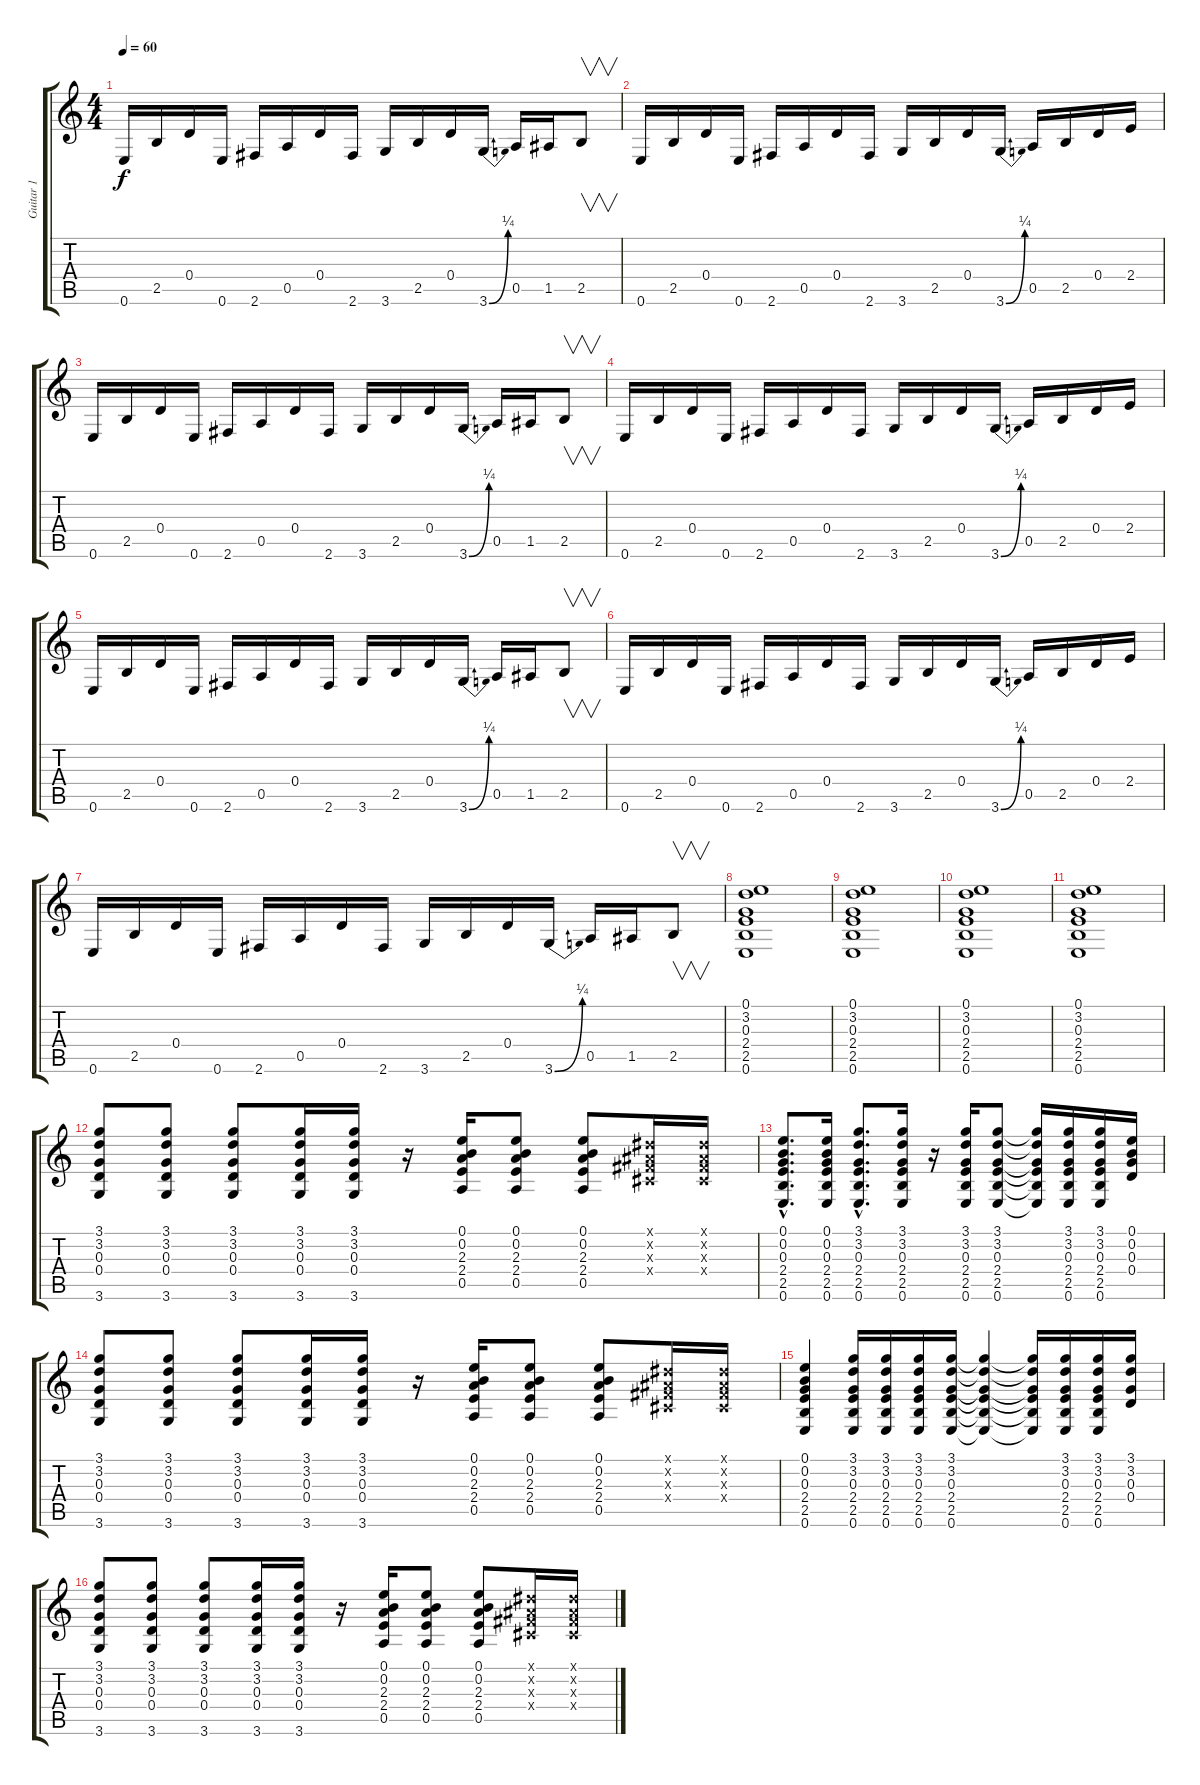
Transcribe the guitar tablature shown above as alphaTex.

\track ("Guitar 1" "Guitar 1") {instrument acousticguitarsteel}
\staff {score tabs}
\tuning (E4 B3 G3 D3 A2 E2) {hide}
\ts (4 4)
\tempo 60
\clef g2
\ks c
0.6.16{dy f} 2.5.16 0.4.16 0.6.16 2.6.16 0.5.16 0.4.16 2.6.16 3.6.16 2.5.16 0.4.16 3.6{be (bend 0 0 60 1)}.16 0.5.16 1.5.16 2.5.8{v} |
0.6.16 2.5.16 0.4.16 0.6.16 2.6.16 0.5.16 0.4.16 2.6.16 3.6.16 2.5.16 0.4.16 3.6{be (bend 0 0 60 1)}.16 0.5.16 2.5.16 0.4.16 2.4.16 |
0.6.16 2.5.16 0.4.16 0.6.16 2.6.16 0.5.16 0.4.16 2.6.16 3.6.16 2.5.16 0.4.16 3.6{be (bend 0 0 60 1)}.16 0.5.16 1.5.16 2.5.8{v} |
0.6.16{instrument electricguitarclean} 2.5.16 0.4.16 0.6.16 2.6.16 0.5.16 0.4.16 2.6.16 3.6.16 2.5.16 0.4.16 3.6{be (bend 0 0 60 1)}.16 0.5.16 2.5.16 0.4.16 2.4.16 |
0.6.16 2.5.16 0.4.16 0.6.16 2.6.16 0.5.16 0.4.16 2.6.16 3.6.16 2.5.16 0.4.16 3.6{be (bend 0 0 60 1)}.16 0.5.16 1.5.16 2.5.8{v} |
0.6.16 2.5.16 0.4.16 0.6.16 2.6.16 0.5.16 0.4.16 2.6.16 3.6.16 2.5.16 0.4.16 3.6{be (bend 0 0 60 1)}.16 0.5.16 2.5.16 0.4.16 2.4.16 |
0.6.16 2.5.16 0.4.16 0.6.16 2.6.16 0.5.16 0.4.16 2.6.16 3.6.16 2.5.16 0.4.16 3.6{be (bend 0 0 60 1)}.16 0.5.16 1.5.16 2.5.8{v} |
(0.1 3.2 0.3 2.4 2.5 0.6).1{instrument acousticguitarsteel} |
(0.1 3.2 0.3 2.4 2.5 0.6).1 |
(0.1 3.2 0.3 2.4 2.5 0.6).1 |
(0.1 3.2 0.3 2.4 2.5 0.6).1 |
(3.1 3.2 0.3 0.4 3.6).8 (3.1 3.2 0.3 0.4 3.6).8 (3.1 3.2 0.3 0.4 3.6).8 (3.1 3.2 0.3 0.4 3.6).16 (3.1 3.2 0.3 0.4 3.6).16 r.16 (0.1 0.2 2.3 2.4 0.5).16 (0.1 0.2 2.3 2.4 0.5).8 (0.1 0.2 2.3 2.4 0.5).8 (-1.1{x} -1.2{x} -1.3{x} -1.4{x}).16 (-1.1{x} -1.2{x} -1.3{x} -1.4{x}).16 |
(0.1{hac} 0.2{hac} 0.3{hac} 2.4{hac} 2.5{hac} 0.6{hac}).8{d} (0.1 0.2 0.3 2.4 2.5 0.6).16 (3.1{hac} 3.2{hac} 0.3{hac} 2.4{hac} 2.5{hac} 0.6{hac}).8{d} (3.1 3.2 0.3 2.4 2.5 0.6).16 r.16 (3.1 3.2 0.3 2.4 2.5 0.6).16 (3.1 3.2 0.3 2.4 2.5 0.6).8 (3.1{t} 3.2{t} 0.3{t} 2.4{t} 2.5{t} 0.6{t}).16 (3.1 3.2 0.3 2.4 2.5 0.6).16 (3.1 3.2 0.3 2.4 2.5 0.6).16 (0.1 0.2 0.3 0.4).16 |
(3.1 3.2 0.3 0.4 3.6).8 (3.1 3.2 0.3 0.4 3.6).8 (3.1 3.2 0.3 0.4 3.6).8 (3.1 3.2 0.3 0.4 3.6).16 (3.1 3.2 0.3 0.4 3.6).16 r.16 (0.1 0.2 2.3 2.4 0.5).16 (0.1 0.2 2.3 2.4 0.5).8 (0.1 0.2 2.3 2.4 0.5).8 (-1.1{x} -1.2{x} -1.3{x} -1.4{x}).16 (-1.1{x} -1.2{x} -1.3{x} -1.4{x}).16 |
(0.1 0.2 0.3 2.4 2.5 0.6).4 (3.1 3.2 0.3 2.4 2.5 0.6).16 (3.1 3.2 0.3 2.4 2.5 0.6).16 (3.1 3.2 0.3 2.4 2.5 0.6).16 (3.1 3.2 0.3 2.4 2.5 0.6).16 (3.1{t} 3.2{t} 0.3{t} 2.4{t} 2.5{t} 0.6{t}).4 (3.1{t} 3.2{t} 0.3{t} 2.4{t} 2.5{t} 0.6{t}).16 (3.1 3.2 0.3 2.4 2.5 0.6).16 (3.1 3.2 0.3 2.4 2.5 0.6).16 (3.1 3.2 0.3 0.4).16 |
(3.1 3.2 0.3 0.4 3.6).8 (3.1 3.2 0.3 0.4 3.6).8 (3.1 3.2 0.3 0.4 3.6).8 (3.1 3.2 0.3 0.4 3.6).16 (3.1 3.2 0.3 0.4 3.6).16 r.16 (0.1 0.2 2.3 2.4 0.5).16 (0.1 0.2 2.3 2.4 0.5).8 (0.1 0.2 2.3 2.4 0.5).8 (-1.1{x} -1.2{x} -1.3{x} -1.4{x}).16 (-1.1{x} -1.2{x} -1.3{x} -1.4{x}).16
